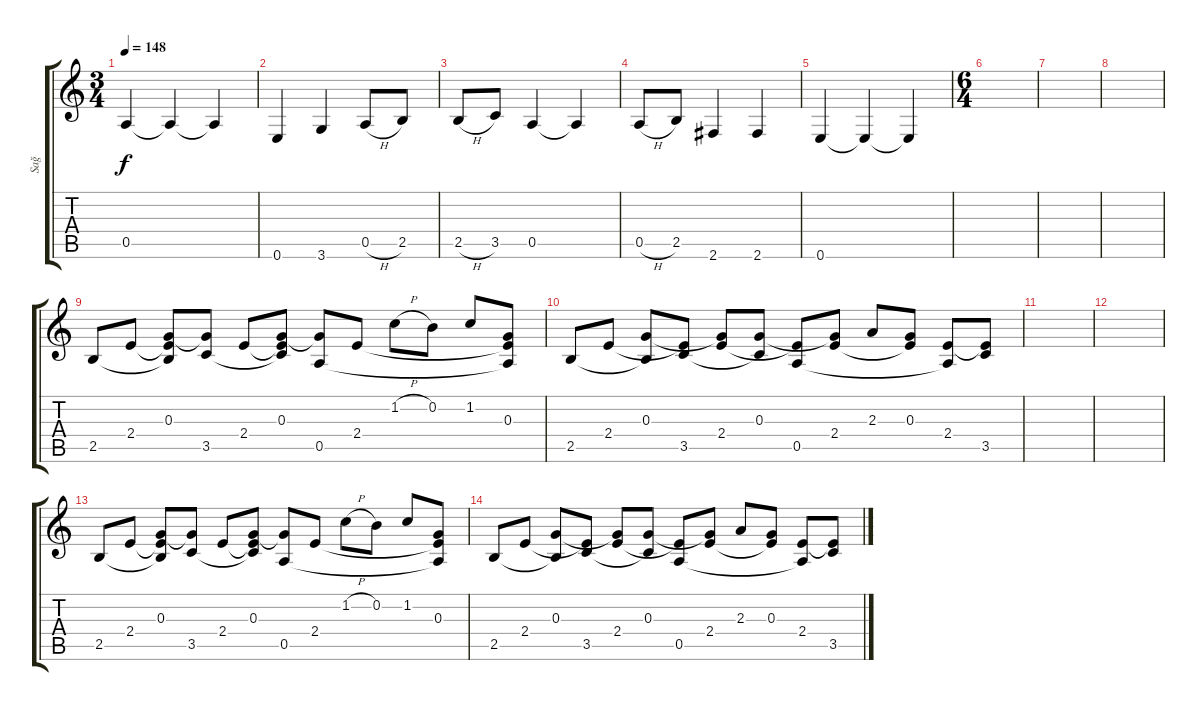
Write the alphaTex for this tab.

\track ("Sağ" "Sağ") {instrument acousticguitarsteel}
\staff {score tabs}
\tuning (E4 B3 G3 D3 A2 E2) {hide}
\ts (3 4)
\tempo 148
\clef g2
\ks c
0.5.4{dy f} 0.5{t}.4 0.5{t}.4 |
0.6.4 3.6.4 0.5{h}.8 2.5.8 |
2.5{h}.8 3.5.8 0.5.4 0.5{t}.4 |
0.5{h}.8 2.5.8 2.6.4 2.6.4 |
0.6.4 0.6{t}.4 0.6{t}.4 |
\ts (6 4)
|
|
|
2.5.8 2.4.8 (0.3 2.4{t} 2.5{t}).8 (0.3{t} 3.5).8 2.4.8 (0.3 2.4{t} 3.5{t}).8 (0.3{t} 0.5).8 2.4.8 1.2{h}.8 0.2.8 1.2.8 (0.3 2.4{t} 0.5{t}).8 |
2.5.8 2.4.8 (0.3 2.5{t}).8 (2.4{t} 3.5).8 (0.3{t} 2.4).8 (0.3 3.5{t}).8 (2.4{t} 0.5).8 (0.3{t} 2.4).8 2.3.8 (0.3 2.4{t}).8 (2.4 0.5{t}).8 (2.4{t} 3.5).8 |
|
|
2.5.8 2.4.8 (0.3 2.4{t} 2.5{t}).8 (0.3{t} 3.5).8 2.4.8 (0.3 2.4{t} 3.5{t}).8 (0.3{t} 0.5).8 2.4.8 1.2{h}.8 0.2.8 1.2.8 (0.3 2.4{t} 0.5{t}).8 |
2.5.8 2.4.8 (0.3 2.5{t}).8 (2.4{t} 3.5).8 (0.3{t} 2.4).8 (0.3 3.5{t}).8 (2.4{t} 0.5).8 (0.3{t} 2.4).8 2.3.8 (0.3 2.4{t}).8 (2.4 0.5{t}).8 (2.4{t} 3.5).8
